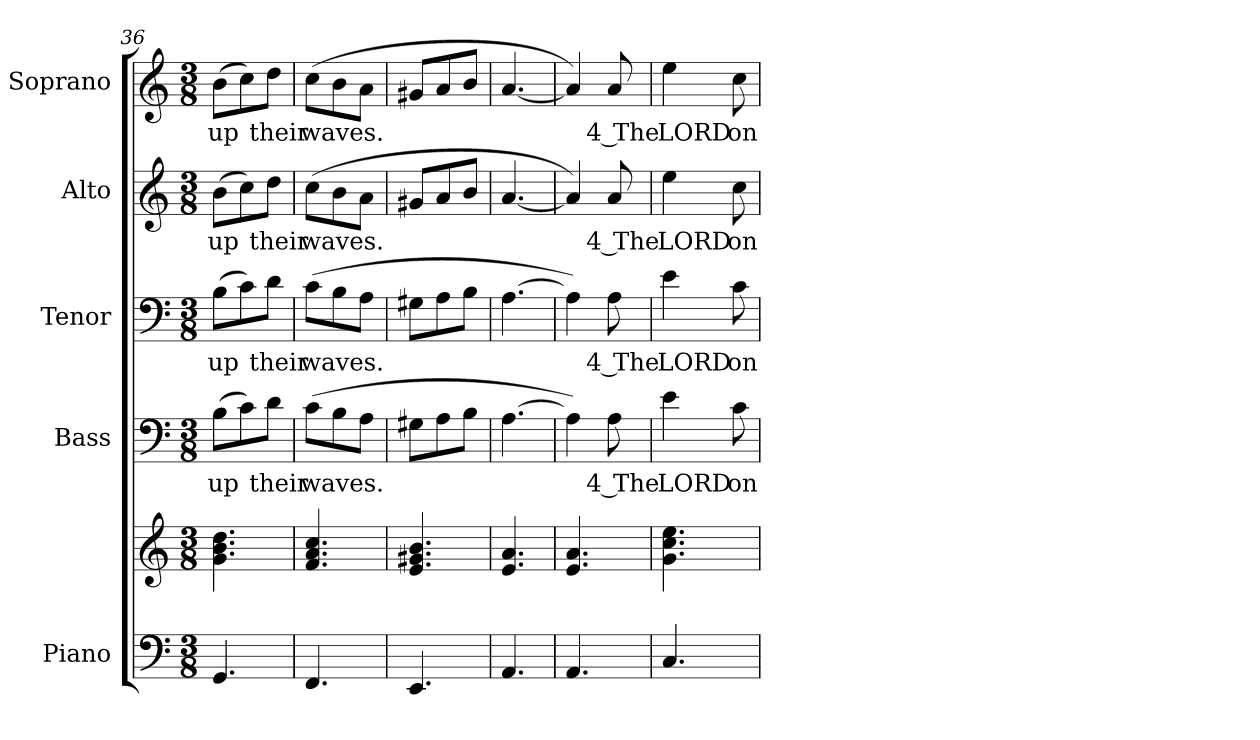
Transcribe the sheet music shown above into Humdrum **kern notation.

**kern	**kern	**kern	**text	**kern	**text	**kern	**text	**kern	**text
*part5	*part5	*part4	*part4	*part3	*part3	*part2	*part2	*part1	*part1
*staff6	*staff5	*staff4	*staff4	*staff3	*staff3	*staff2	*staff2	*staff1	*staff1
*I"Piano	*	*I"Bass	*	*I"Tenor	*	*I"Alto	*	*I"Soprano	*
*I'Pno.	*	*I'B.	*	*I'T.	*	*I'A.	*	*I'S.	*
*clefF4	*clefG2	*clefF4	*	*clefF4	*	*clefG2	*	*clefG2	*
*k[]	*k[]	*k[]	*	*k[]	*	*k[]	*	*k[]	*
*C:	*C:	*C:	*	*C:	*	*C:	*	*C:	*
*M3/8	*M3/8	*M3/8	*	*M3/8	*	*M3/8	*	*M3/8	*
=36	=36	=36	=36	=36	=36	=36	=36	=36	=36
!	!	!	!LO:LY:b:color=#000000	!	!	!	!	!	!
!	!	!	!	!	!LO:LY:b:color=#000000	!	!	!	!
!	!	!	!	!	!	!	!LO:LY:b:color=#000000	!	!
!	!	!	!	!	!	!	!	!	!LO:LY:b:color=#000000
4.GGi/	4.gi\ 4.bi 4.ddi	(8Bi\L	up	(8Bi\L	up	(8bi\L	up	(8bi\L	up
.	.	8ci\)	.	8ci\)	.	8cci\)	.	8cci\)	.
!	!	!	!LO:LY:b:color=#000000	!	!	!	!	!	!
!	!	!	!	!	!LO:LY:b:color=#000000	!	!	!	!
!	!	!	!	!	!	!	!LO:LY:b:color=#000000	!	!
!	!	!	!	!	!	!	!	!	!LO:LY:b:color=#000000
.	.	8di\J	their	8di\J	their	8ddi\J	their	8ddi\J	their
!!LO:PB:g=z
=37	=37	=37	=37	=37	=37	=37	=37	=37	=37
!	!	!	!LO:LY:b:color=#000000	!	!	!	!	!	!
!	!	!	!	!	!LO:LY:b:color=#000000	!	!	!	!
!	!	!	!	!	!	!	!LO:LY:b:color=#000000	!	!
!	!	!	!	!	!	!	!	!	!LO:LY:b:color=#000000
4.FFi/	4.fi/ 4.ai 4.cci	(8ci\L	waves.	(8ci\L	waves.	(8cci\L	waves.	(8cci\L	waves.
.	.	8Bi\	.	8Bi\	.	8bi\	.	8bi\	.
.	.	8Ai\J	.	8Ai\J	.	8ai\J	.	8ai\J	.
=38	=38	=38	=38	=38	=38	=38	=38	=38	=38
4.EEi/	4.ei/ 4.g#Xi 4.bi	8G#Xi\L	.	8G#Xi\L	.	8g#Xi/L	.	8g#Xi/L	.
.	.	8Ai\	.	8Ai\	.	8ai/	.	8ai/	.
.	.	8Bi\J	.	8Bi\J	.	8bi/J	.	8bi/J	.
=39	=39	=39	=39	=39	=39	=39	=39	=39	=39
4.AAi/	4.ei/ 4.ai	[>4.Ai\	.	[>4.Ai\	.	[<4.ai/	.	[<4.ai/	.
!!LO:PB:g=z
=40	=40	=40	=40	=40	=40	=40	=40	=40	=40
4.AAi/	4.ei/ 4.ai	4Ai\])	.	4Ai\])	.	4ai/])	.	4ai/])	.
!	!	!	!LO:LY:b:color=#000000	!	!	!	!	!	!
!	!	!	!	!	!LO:LY:b:color=#000000	!	!	!	!
!	!	!	!	!	!	!	!LO:LY:b:color=#000000	!	!
!	!	!	!	!	!	!	!	!	!LO:LY:b:color=#000000
.	.	8Ai\	4 The	8Ai\	4 The	8ai/	4 The	8ai/	4 The
=41	=41	=41	=41	=41	=41	=41	=41	=41	=41
!	!	!	!LO:LY:b:color=#000000	!	!	!	!	!	!
!	!	!	!	!	!LO:LY:b:color=#000000	!	!	!	!
!	!	!	!	!	!	!	!LO:LY:b:color=#000000	!	!
!	!	!	!	!	!	!	!	!	!LO:LY:b:color=#000000
4.Ci/	4.gi\ 4.cci 4.eei	4ei\	LORD	4ei\	LORD	4eei\	LORD	4eei\	LORD
!	!	!	!LO:LY:b:color=#000000	!	!	!	!	!	!
!	!	!	!	!	!LO:LY:b:color=#000000	!	!	!	!
!	!	!	!	!	!	!	!LO:LY:b:color=#000000	!	!
!	!	!	!	!	!	!	!	!	!LO:LY:b:color=#000000
.	.	8ci\	on	8ci\	on	8cci\	on	8cci\	on
=	=	=	=	=	=	=	=	=	=
*-	*-	*-	*-	*-	*-	*-	*-	*-	*-
